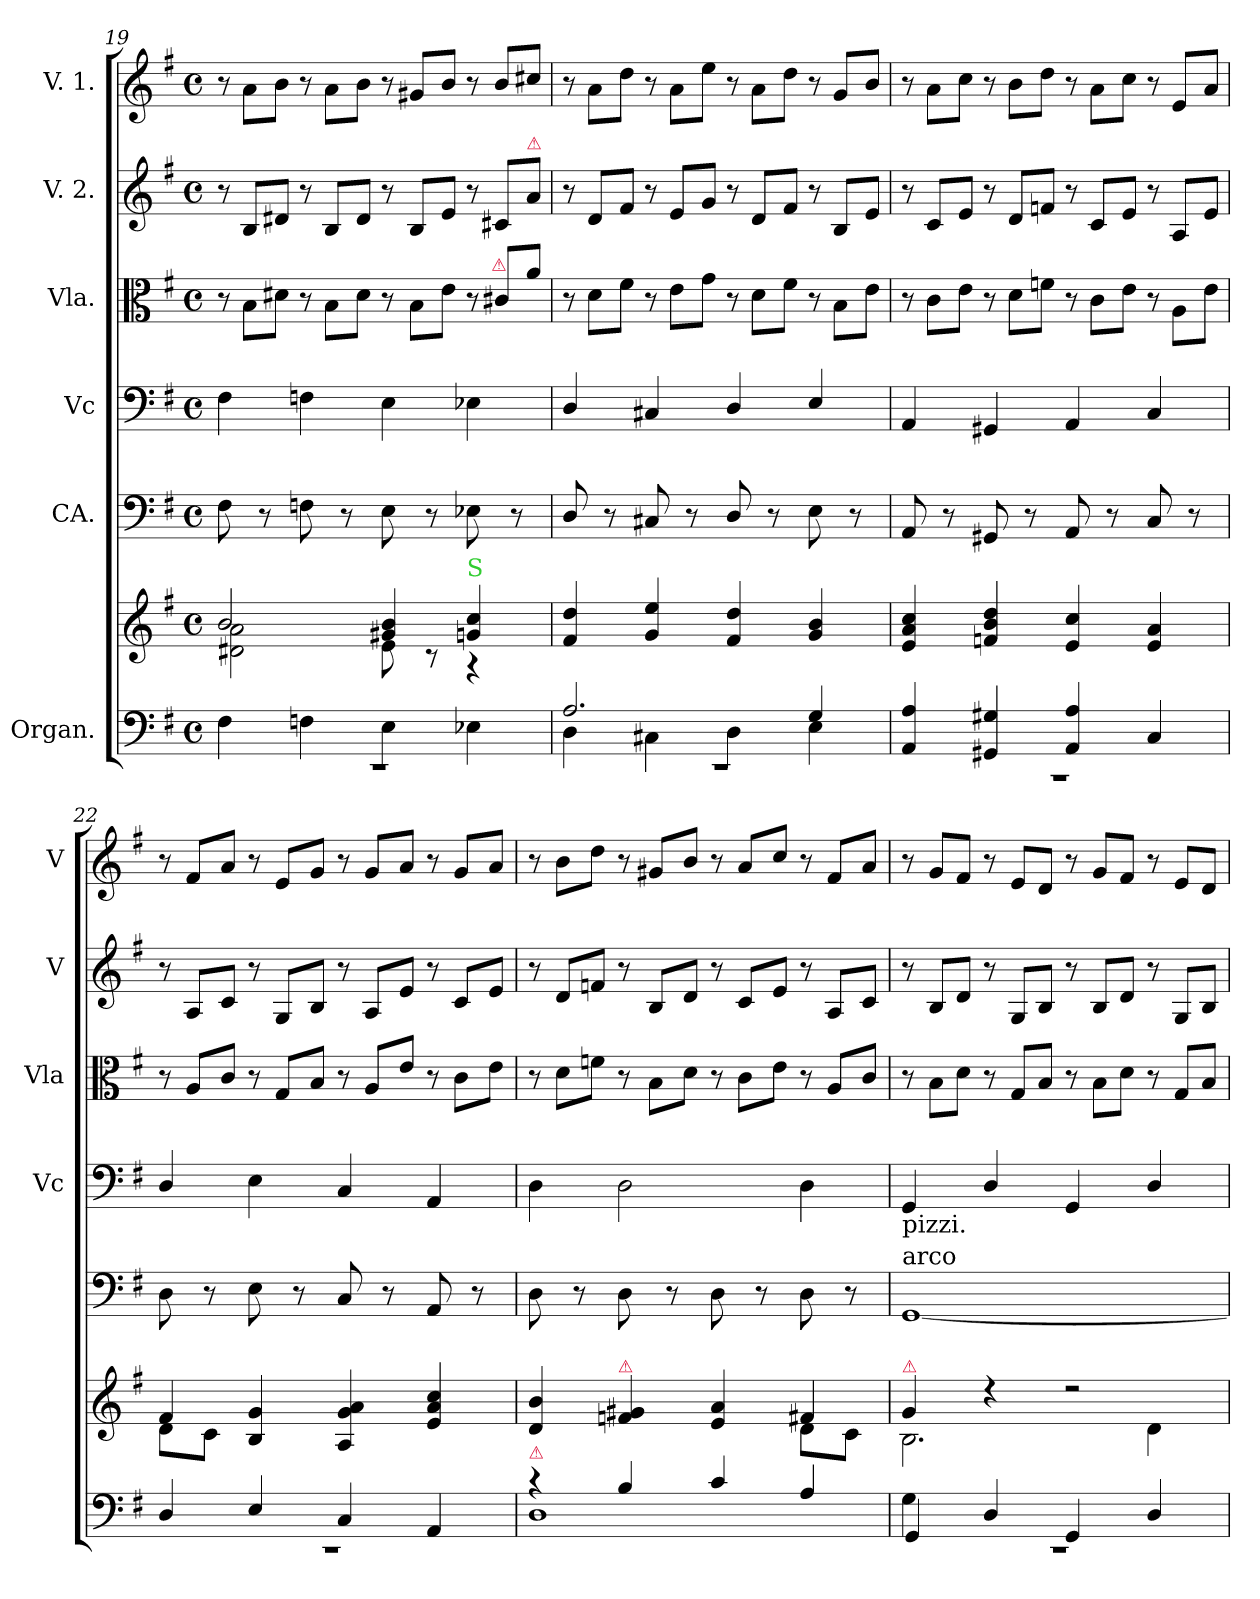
**kern	**kern	**kern	**kern	**kern	**kern	**kern
*part6	*part6	*part5	*part4	*part3	*part2	*part1
*staff7	*staff6	*staff5	*staff4	*staff3	*staff2	*staff1
*I"Organ.	*	*I"CA.	*I"Vc	*I"Vla.	*I"V. 2.	*I"V. 1.
*	*	*	*I'Vc	*I'Vla	*I'V	*I'V
*clefF4	*clefG2	*clefF4	*clefF4	*clefC3	*clefG2	*clefG2
*k[f#]	*k[f#]	*k[f#]	*k[f#]	*k[f#]	*k[f#]	*k[f#]
*M4/4	*M4/4	*M4/4	*M4/4	*M4/4	*M4/4	*M4/4
*met(c)	*met(c)	*met(c)	*met(c)	*met(c)	*met(c)	*met(c)
=19	=19	=19	=19	=19	=19	=19
*^	*^	*	*	*	*	*
*	*	*	*	*	*	*Xtuplet	*Xtuplet	*Xtuplet
4F#\	1rEE	2b/	2d#X\ 2a\	8F#\	4F#\	12r	12r	12r
.	.	.	.	.	.	12B\L	12B/L	12a\L
.	.	.	.	8r	.	.	.	.
.	.	.	.	.	.	12d#X\J	12d#X/J	12b\J
4Fn\	.	.	.	8Fn\	4Fn\	12r	12r	12r
.	.	.	.	.	.	12B\L	12B/L	12a\L
.	.	.	.	8r	.	.	.	.
.	.	.	.	.	.	12d#\J	12d#/J	12b\J
4E\	.	4g#X/ 4b/	8e\	8E\	4E\	12r	12r	12r
.	.	.	.	.	.	12B\L	12B/L	12g#X/L
.	.	.	8r	8r	.	.	.	.
.	.	.	.	.	.	12e\J	12e/J	12b/J
!	!	!LO:TX:a:color=limegreen:t=S	!	!	!	!	!	!
4E-X\	.	4gn/ 4cc/	4r	8E-X\	4E-X\	12r	12r	12r
!	!	!	!	!	!	!LO:TX:a:color=crimson:t=⚠	!	!
.	.	.	.	.	.	12c#X/L	12c#X/L	12b/L
.	.	.	.	8r	.	.	.	.
!	!	!	!	!	!	!	!LO:TX:a:color=crimson:t=⚠	!
.	.	.	.	.	.	12a\J	12a/J	12cc#X/J
*	*	*v	*v	*	*	*	*	*
=20	=20	=20	=20	=20	=20	=20	=20
*	*^	*	*	*	*	*	*
2.A/	4D\	1rEE	4f#/ 4dd/	8D/	4D/	12r	12r	12r
.	.	.	.	.	.	12d\L	12d/L	12a\L
.	.	.	.	8r	.	.	.	.
.	.	.	.	.	.	12f#\J	12f#/J	12dd\J
.	4C#X\	.	4g/ 4ee/	8C#X/	4C#X/	12r	12r	12r
.	.	.	.	.	.	12e\L	12e/L	12a\L
.	.	.	.	8r	.	.	.	.
.	.	.	.	.	.	12g\J	12g/J	12ee\J
.	4D\	.	4f#/ 4dd/	8D/	4D/	12r	12r	12r
.	.	.	.	.	.	12d\L	12d/L	12a\L
.	.	.	.	8r	.	.	.	.
.	.	.	.	.	.	12f#\J	12f#/J	12dd\J
4G/	4E\	.	4g/ 4b/	8E\	4E/	12r	12r	12r
.	.	.	.	.	.	12B\L	12B/L	12g/L
.	.	.	.	8r	.	.	.	.
.	.	.	.	.	.	12e\J	12e/J	12b/J
*	*v	*v	*	*	*	*	*	*
=21	=21	=21	=21	=21	=21	=21	=21
4AA/ 4A/	1r	4e/ 4a/ 4cc/	8AA/	4AA/	12r	12r	12r
.	.	.	.	.	12c\L	12c/L	12a\L
.	.	.	8r	.	.	.	.
.	.	.	.	.	12e\J	12e/J	12cc\J
4GG#X/ 4G#X/	.	4fn/ 4b/ 4dd/	8GG#X/	4GG#X/	12r	12r	12r
.	.	.	.	.	12d\L	12d/L	12b\L
.	.	.	8r	.	.	.	.
.	.	.	.	.	12fn\J	12fn/J	12dd\J
4AA/ 4A/	.	4e/ 4cc/	8AA/	4AA/	12r	12r	12r
.	.	.	.	.	12c\L	12c/L	12a\L
.	.	.	8r	.	.	.	.
.	.	.	.	.	12e\J	12e/J	12cc\J
4C/	.	4e/ 4a/	8C/	4C/	12r	12r	12r
.	.	.	.	.	12A\L	12A/L	12e/L
.	.	.	8r	.	.	.	.
.	.	.	.	.	12e\J	12e/J	12a/J
=22	=22	=22	=22	=22	=22	=22	=22
*	*	*^	*	*	*	*	*
4D/	1r	4f#/	8d\L	8D\	4D/	12r	12r	12r
.	.	.	.	.	.	12A/L	12A/L	12f#/L
.	.	.	8c\J	8r	.	.	.	.
.	.	.	.	.	.	12c/J	12c/J	12a/J
4E/	.	4B/ 4g/	4ryy	8E\	4E\	12r	12r	12r
.	.	.	.	.	.	12G/L	12G/L	12e/L
.	.	.	.	8r	.	.	.	.
.	.	.	.	.	.	12B/J	12B/J	12g/J
4C/	.	4A/ 4g/ 4a/	2ryy	8C/	4C/	12r	12r	12r
.	.	.	.	.	.	12A/L	12A/L	12g/L
.	.	.	.	8r	.	.	.	.
.	.	.	.	.	.	12e/J	12e/J	12a/J
4AA/	.	4e/ 4a/ 4cc/	.	8AA/	4AA/	12r	12r	12r
.	.	.	.	.	.	12c\L	12c/L	12g/L
.	.	.	.	8r	.	.	.	.
.	.	.	.	.	.	12e\J	12e/J	12a/J
=23	=23	=23	=23	=23	=23	=23	=23	=23
!LO:TX:a:color=crimson:t=⚠	!	!	!	!	!	!	!	!
4r	1D	4d/ 4b/	2ryy	8D\	4D\	12r	12r	12r
.	.	.	.	.	.	12d\L	12d/L	12b\L
.	.	.	.	8r	.	.	.	.
.	.	.	.	.	.	12fn\J	12fn/J	12dd\J
!	!	!LO:TX:a:color=crimson:t=⚠	!	!	!	!	!	!
4B/	.	4fn/ 4g#X/	.	8D\	2D\	12r	12r	12r
.	.	.	.	.	.	12B\L	12B/L	12g#X/L
.	.	.	.	8r	.	.	.	.
.	.	.	.	.	.	12d\J	12d/J	12b/J
4c/	.	4e/ 4a/	4ryy	8D\	.	12r	12r	12r
.	.	.	.	.	.	12c\L	12c/L	12a/L
.	.	.	.	8r	.	.	.	.
.	.	.	.	.	.	12e\J	12e/J	12cc/J
4A/	.	4f#X/	8d\L	8D\	4D\	12r	12r	12r
.	.	.	.	.	.	12A/L	12A/L	12f#/L
.	.	.	8c\J	8r	.	.	.	.
.	.	.	.	.	.	12c/J	12c/J	12a/J
=24	=24	=24	=24	=24	=24	=24	=24	=24
*	*^	*	*	*	*	*	*	*
!	!	!	!	!	!	!LO:TX:b:t=pizzi.	!	!	!
!	!	!	!	!	!LO:TX:a:t=arco	!	!	!	!
!	!	!	!LO:TX:a:color=crimson:t=⚠	!	!	!	!	!	!
4G\	4GG/	1rEE	4g/	2.B\	[1GG	4GG/	12r	12r	12r
.	.	.	.	.	.	.	12B\L	12B/L	12g/L
.	.	.	.	.	.	.	12d\J	12d/J	12f#/J
4D/	4ryy	.	4r	.	.	4D/	12r	12r	12r
.	.	.	.	.	.	.	12G/L	12G/L	12e/L
.	.	.	.	.	.	.	12B/J	12B/J	12d/J
4GG/	2ryy	.	2r	.	.	4GG/	12r	12r	12r
.	.	.	.	.	.	.	12B\L	12B/L	12g/L
.	.	.	.	.	.	.	12d\J	12d/J	12f#/J
4D/	.	.	.	4d\	.	4D/	12r	12r	12r
.	.	.	.	.	.	.	12G/L	12G/L	12e/L
.	.	.	.	.	.	.	12B/J	12B/J	12d/J
*v	*v	*v	*	*	*	*	*	*	*
*	*v	*v	*	*	*	*	*
=	=	=	=	=	=	=
*-	*-	*-	*-	*-	*-	*-
